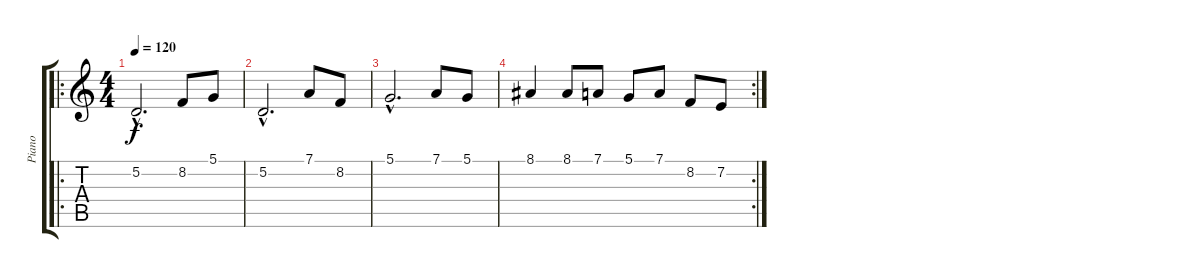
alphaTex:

\track ("Piano" "Piano") {instrument acousticgrandpiano}
\staff {score tabs}
\tuning (D4 A3 F3 C3 G2 D2) {hide}
\ro
\ts (4 4)
\tempo 120
\clef g2
\ks c
5.2{hac}.2{d dy f volume 16} 8.2.8 5.1.8 |
5.2{hac}.2{d} 7.1.8 8.2.8 |
5.1{hac}.2{d} 7.1.8 5.1.8 |
\rc 2
8.1.4 8.1.8 7.1.8 5.1.8 7.1.8 8.2.8 7.2.8
